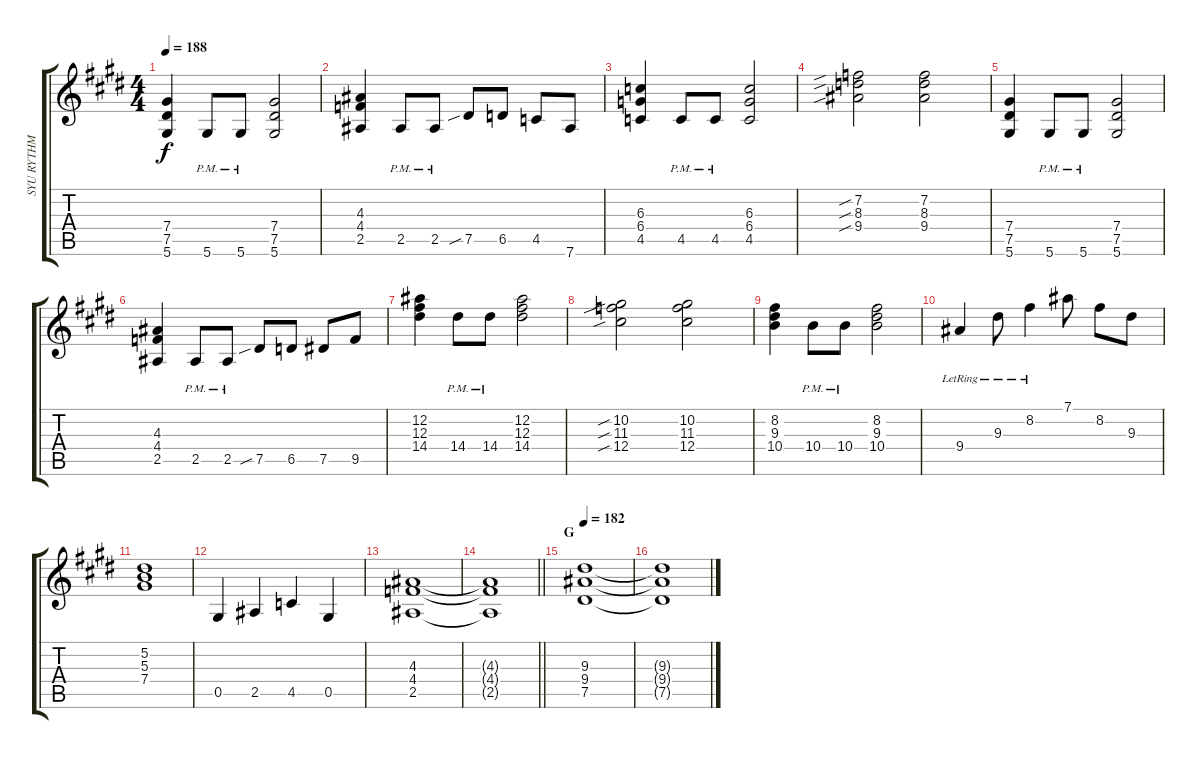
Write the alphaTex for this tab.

\track ("SYU RYTHM" "SYU RYTHM") {instrument overdrivenguitar}
\staff {score tabs}
\tuning (Eb4 Bb3 Gb3 Db3 Ab2 Eb2) {hide}
\ts (4 4)
\tempo 188
\clef g2
\ks c#minor
(7.4 7.5 5.6).4{dy f} 5.6{pm}.8 5.6{pm}.8 (7.4 7.5 5.6).2 |
(4.3 4.4 2.5).4 2.5{pm}.8 2.5{pm}.8 7.5{sib}.8 6.5.8 4.5.8 7.6.8 |
(6.3 6.4 4.5).4 4.5{pm}.8 4.5{pm}.8 (6.3 6.4 4.5).2 |
(7.2{sib} 8.3{sib} 9.4{sib}).2 (7.2 8.3 9.4).2 |
(7.4 7.5 5.6).4 5.6{pm}.8 5.6{pm}.8 (7.4 7.5 5.6).2 |
(4.3 4.4 2.5).4 2.5{pm}.8 2.5{pm}.8 7.5{sib}.8 6.5.8 7.5.8 9.5.8 |
(12.2 12.3 14.4).4 14.4{pm}.8 14.4{pm}.8 (12.2 12.3 14.4).2 |
(10.2{sib} 11.3{sib} 12.4{sib}).2 (10.2 11.3 12.4).2 |
(8.2 9.3 10.4).4 10.4{pm}.8 10.4{pm}.8 (8.2 9.3 10.4).2 |
9.4{lr}.4 9.3{lr}.8 8.2{lr}.4 7.1.8 8.2.8 9.3.8 |
(5.2 5.3 7.4).1 |
0.5.4 2.5.4 4.5.4 0.5.4 |
(4.3 4.4 2.5).1 |
\barLineRight lightlight
(4.3{t} 4.4{t} 2.5{t}).1 |
\section ("" "G")
\tempo 182
(9.3 9.4 7.5).1 |
(9.3{t} 9.4{t} 7.5{t}).1
